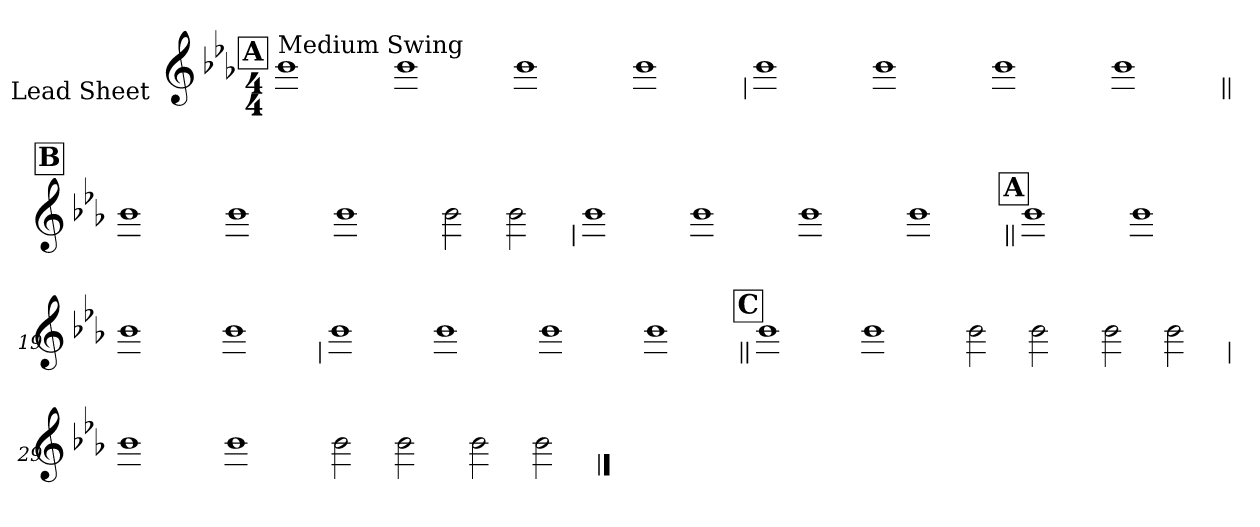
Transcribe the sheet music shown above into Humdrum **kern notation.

**kern
*part1
*staff1
*I"Lead Sheet
*stria0
*clefG2
*k[b-e-a-]
*E-:
*M4/4
!!LO:REH:place=s1:a:t=A
=1||
!LO:TX:a:t=Medium Swing
1b-
=2-
1b-
=3-
1b-
=4-
1b-
!!LO:LB:g=z
=5
1b-
=6-
1b-
=7-
1b-
=8-
1b-
!!LO:LB:g=z
!!LO:REH:place=s1:a:t=B
=9||
1b-
=10-
1b-
=11-
1b-
=12-
2b-
2b-
!!LO:LB:g=z
=13
1b-
=14-
1b-
=15-
1b-
=16-
1b-
!!LO:LB:g=z
!!LO:REH:place=s1:a:t=A
=17||
1b-
=18-
1b-
=19-
1b-
=20-
1b-
!!LO:LB:g=z
=21
1b-
=22-
1b-
=23-
1b-
=24-
1b-
!!LO:LB:g=z
!!LO:REH:place=s1:a:t=C
=25||
1b-
=26-
1b-
=27-
2b-
2b-
=28-
2b-
2b-
!!LO:LB:g=z
=29
1b-
=30-
1b-
=31-
2b-
2b-
=32-
2b-
2b-
==
*-
